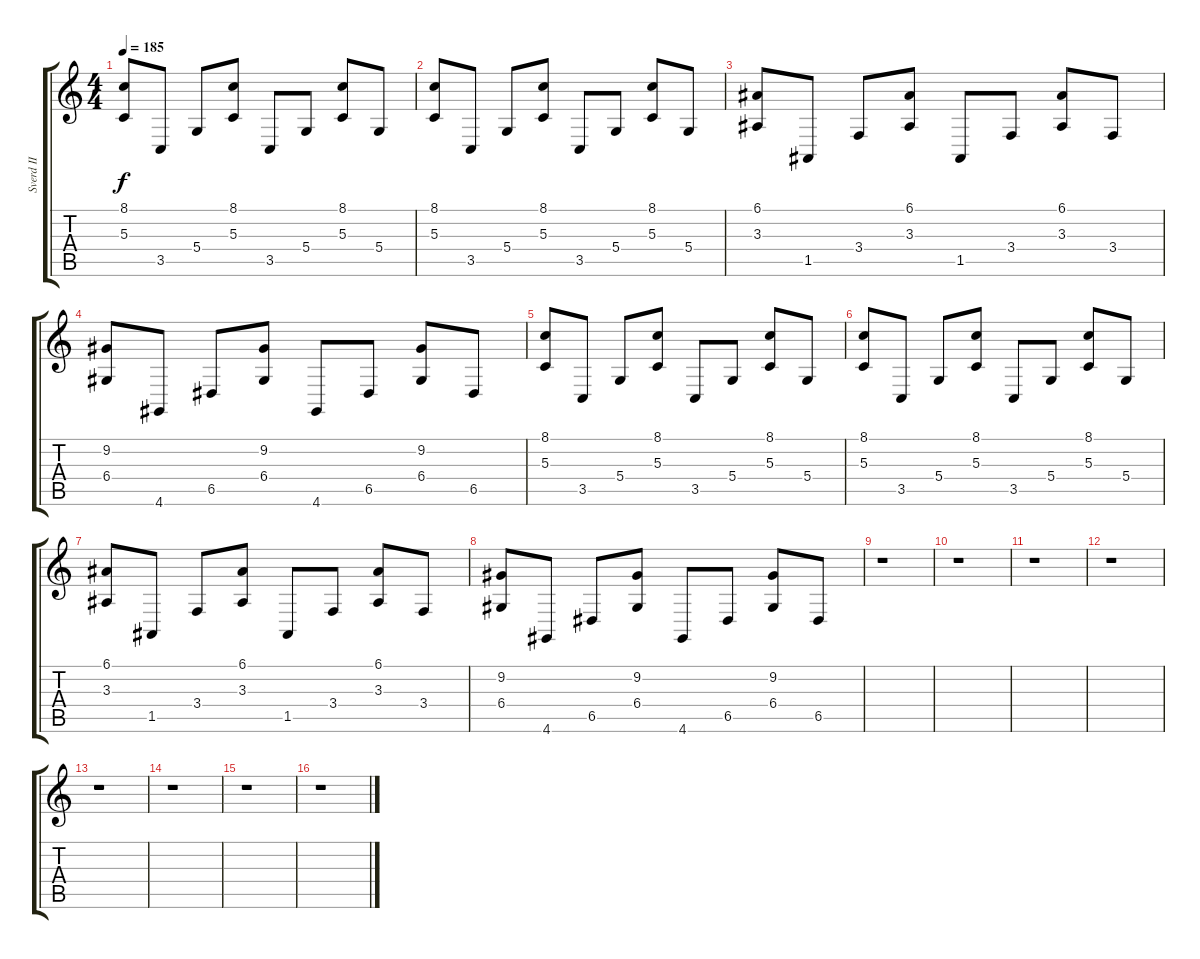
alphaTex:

\track ("Sverd II" "Sverd II") {instrument stringensemble1}
\staff {score tabs}
\tuning (E4 B3 G3 D3 A2 E2) {hide}
\ts (4 4)
\tempo 185
\clef g2
\ks c
(8.1 5.3).8{dy f volume 8} 3.5.8 5.4.8 (8.1 5.3).8 3.5.8 5.4.8 (8.1 5.3).8 5.4.8 |
(8.1 5.3).8 3.5.8 5.4.8 (8.1 5.3).8 3.5.8 5.4.8 (8.1 5.3).8 5.4.8 |
(6.1 3.3).8{volume 8} 1.5.8 3.4.8 (6.1 3.3).8 1.5.8 3.4.8 (6.1 3.3).8 3.4.8 |
(9.2 6.4).8 4.6.8 6.5.8 (9.2 6.4).8 4.6.8 6.5.8 (9.2 6.4).8 6.5.8 |
(8.1 5.3).8{volume 8} 3.5.8 5.4.8 (8.1 5.3).8 3.5.8 5.4.8 (8.1 5.3).8 5.4.8 |
(8.1 5.3).8 3.5.8 5.4.8 (8.1 5.3).8 3.5.8 5.4.8 (8.1 5.3).8 5.4.8 |
(6.1 3.3).8{volume 8} 1.5.8 3.4.8 (6.1 3.3).8 1.5.8 3.4.8 (6.1 3.3).8 3.4.8 |
(9.2 6.4).8 4.6.8 6.5.8 (9.2 6.4).8 4.6.8 6.5.8 (9.2 6.4).8 6.5.8 |
r.1 |
r.1 |
r.1 |
r.1 |
r.1 |
r.1 |
r.1 |
r.1
